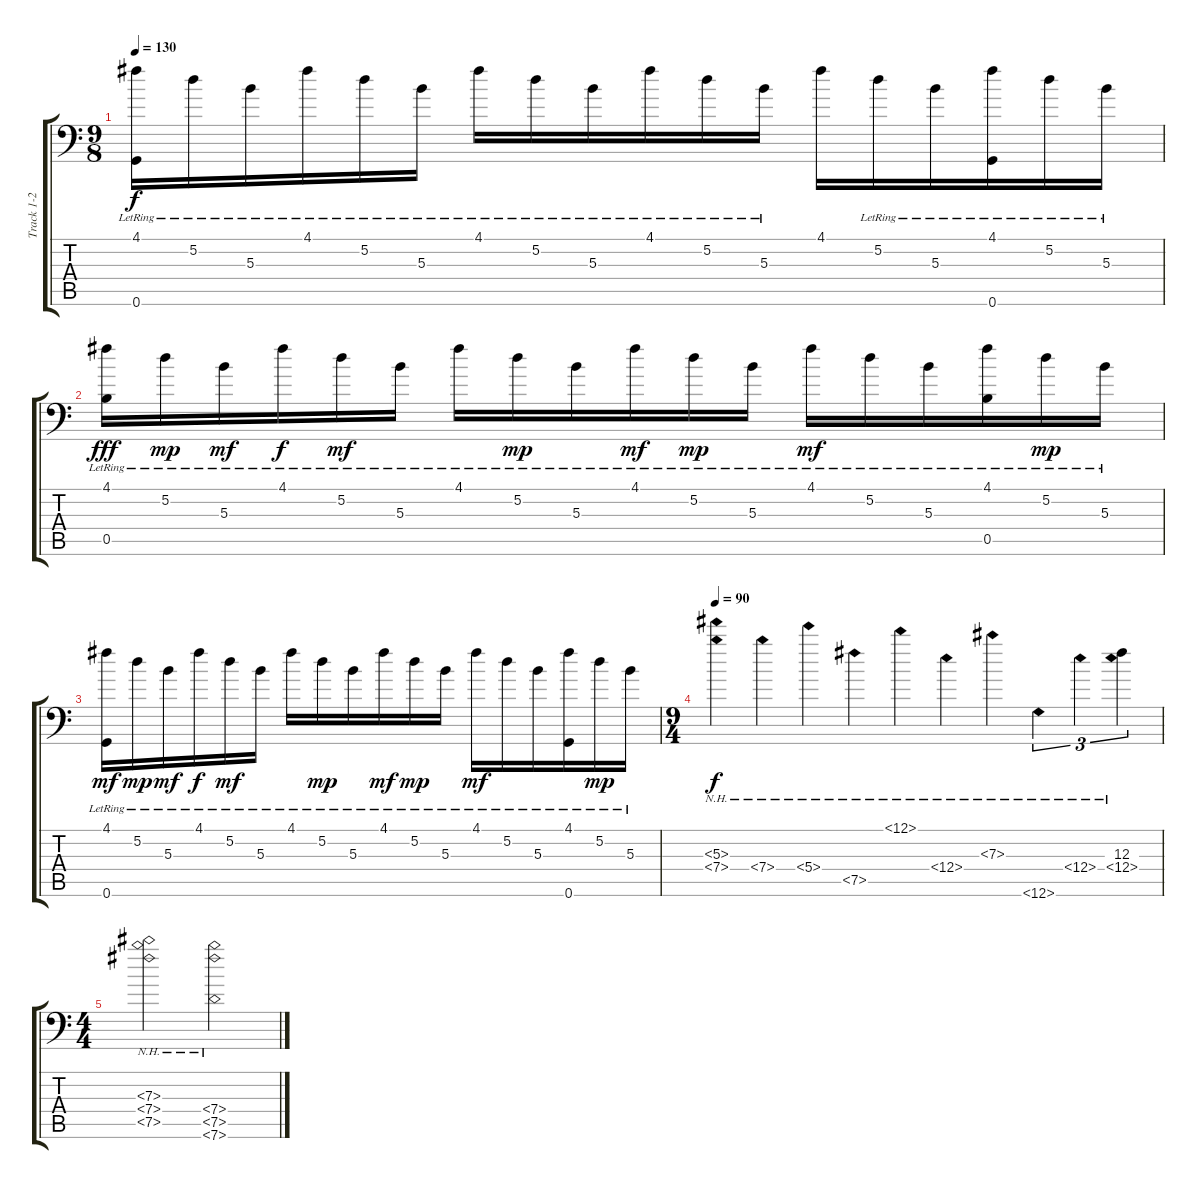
\track ("Track 1-2" "Track 1-2") {instrument acousticguitarsteel}
\staff {score tabs}
\tuning (D4 A3 Gb3 E3 B2 G1) {hide}
\ts (9 8)
\tempo 130
\clef f4
\ks c
(4.1{lr} 0.6{lr}).16{dy f} 5.2{lr}.16 5.3{lr}.16 4.1{lr}.16 5.2{lr}.16 5.3{lr}.16 4.1{lr}.16 5.2{lr}.16 5.3{lr}.16 4.1{lr}.16 5.2{lr}.16 5.3{lr}.16 4.1.16 5.2{lr}.16 5.3{lr}.16 (4.1 0.6{lr}).16 5.2{lr}.16 5.3{lr}.16 |
(4.1{lr} 0.5{lr}).16{dy fff} 5.2{lr}.16{dy mp} 5.3{lr}.16{dy mf} 4.1{lr}.16{dy f} 5.2{lr}.16{dy mf} 5.3{lr}.16 4.1{lr}.16 5.2{lr}.16{dy mp} 5.3{lr}.16 4.1{lr}.16{dy mf} 5.2{lr}.16{dy mp} 5.3{lr}.16 4.1{lr}.16{dy mf} 5.2{lr}.16 5.3{lr}.16 (4.1 0.5{lr}).16 5.2{lr}.16{dy mp} 5.3{lr}.16 |
(4.1{lr} 0.6{lr}).16{dy mf} 5.2{lr}.16{dy mp} 5.3{lr}.16{dy mf} 4.1{lr}.16{dy f} 5.2{lr}.16{dy mf} 5.3{lr}.16 4.1{lr}.16 5.2{lr}.16{dy mp} 5.3{lr}.16 4.1{lr}.16{dy mf} 5.2{lr}.16{dy mp} 5.3{lr}.16 4.1{lr}.16{dy mf} 5.2{lr}.16 5.3{lr}.16 (4.1 0.6{lr}).16 5.2{lr}.16{dy mp} 5.3{lr}.16 |
\ts (9 4)
\tempo 90
(5.3{nh} 7.4{nh}).4{dy f} 7.4{nh}.4 5.4{nh}.4 7.5{nh}.4 12.1{nh}.4 12.4{nh}.4 7.3{nh}.4 12.6{nh}.4{tu (3 2)} 12.4{nh}.4{tu (3 2)} (12.3 12.4{nh}).4{tu (3 2)} |
\ts (4 4)
(7.3{nh} 7.4{nh} 7.5{nh}).2 (7.4{nh} 7.5{nh} 7.6{nh}).2
